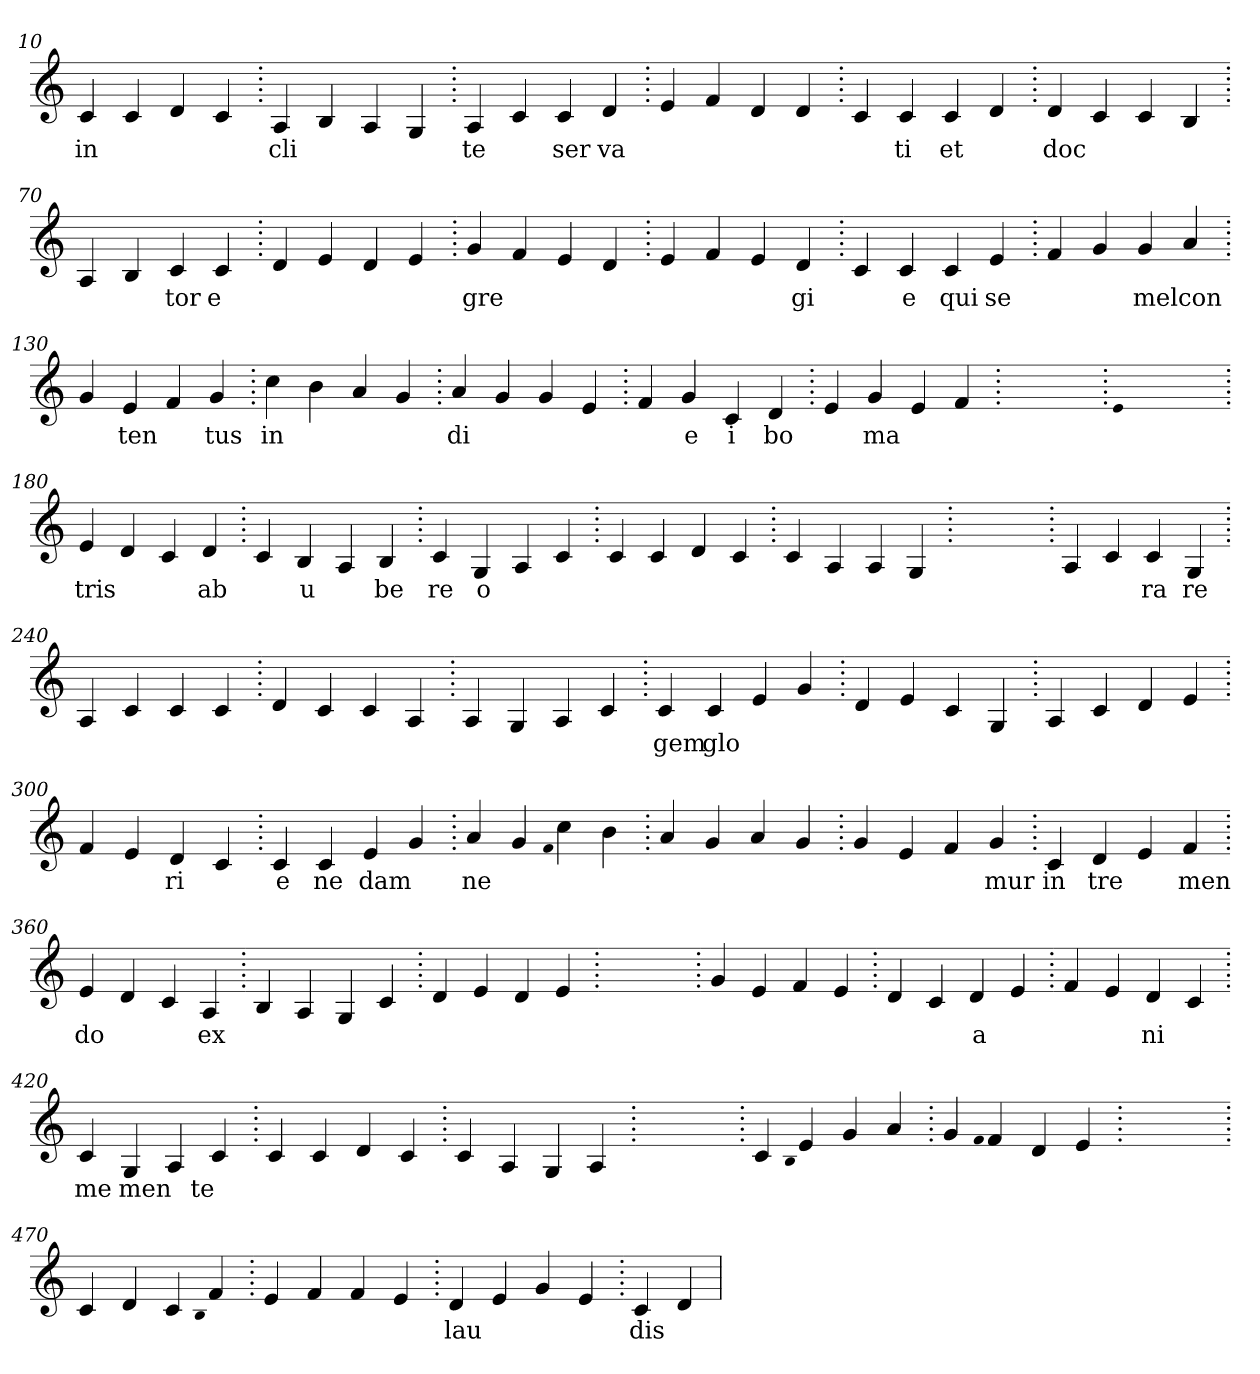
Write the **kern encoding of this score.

**kern	**text
*part1	*part1
*staff1	*staff1
*clefG2	*
=10.	=10.
4c	in
4c	.
4d	.
4c	.
=20.	=20.
4A	cli
4B	.
4A	.
4G	.
=30.	=30.
4A	te
4c	.
4c	ser
4d	va
=40.	=40.
4e	.
4f	.
4d	.
4d	.
=50.	=50.
4c	.
4c	ti
4c	et
4d	.
=60.	=60.
4d	doc
4c	.
4c	.
4B	.
=70.	=70.
4A	.
4B	.
4c	tor
4c	e
=80.	=80.
4d	.
4e	.
4d	.
4e	.
=90.	=90.
4g	gre
4f	.
4e	.
4d	.
=100.	=100.
4e	.
4f	.
4e	.
4d	gi
=110.	=110.
4c	.
4c	e
4c	qui
4e	se
=120.	=120.
4f	.
4g	.
4g	mel
4a	con
=130.	=130.
4g	.
4e	ten
4f	.
4g	tus
=140.	=140.
4cc	in
4b	.
4a	.
4g	.
=150.	=150.
4a	di
4g	.
4g	.
4e	.
=160.	=160.
4f	.
4g	e
4c	i
4d	bo
=170.	=170.
4e	.
4g	ma
4e	.
4f	.
=180.	=180.
1ryy	.
=180.	=180.
qqe	.
1ryy	.
=180.	=180.
4e	tris
4d	.
4c	.
4d	ab
=190.	=190.
4c	.
4B	u
4A	.
4B	be
=200.	=200.
4c	re
4G	o
4A	.
4c	.
=210.	=210.
4c	.
4c	.
4d	.
4c	.
=220.	=220.
4c	.
4A	.
4A	.
4G	.
=230.	=230.
1ryy	.
=230.	=230.
4A	.
4c	.
4c	ra
4G	re
=240.	=240.
4A	.
4c	.
4c	.
4c	.
=250.	=250.
4d	.
4c	.
4c	.
4A	.
=260.	=260.
4A	.
4G	.
4A	.
4c	.
=270.	=270.
4c	gem
4c	glo
4e	.
4g	.
=280.	=280.
4d	.
4e	.
4c	.
4G	.
=290.	=290.
4A	.
4c	.
4d	.
4e	.
=300.	=300.
4f	.
4e	.
4d	ri
4c	.
=310.	=310.
4c	e
4c	ne
4e	dam
4g	.
=320.	=320.
4a	ne
4g	.
qqf	.
4cc	.
4b	.
=330.	=330.
4a	.
4g	.
4a	.
4g	.
=340.	=340.
4g	.
4e	.
4f	.
4g	mur
=350.	=350.
4c	in
4d	tre
4e	.
4f	men
=360.	=360.
4e	do
4d	.
4c	.
4A	ex
=370.	=370.
4B	.
4A	.
4G	.
4c	.
=380.	=380.
4d	.
4e	.
4d	.
4e	.
=390.	=390.
1ryy	.
=390.	=390.
4g	.
4e	.
4f	.
4e	.
=400.	=400.
4d	.
4c	.
4d	a
4e	.
=410.	=410.
4f	.
4e	.
4d	ni
4c	.
=420.	=420.
4c	me
4G	men
4A	.
4c	te
=430.	=430.
4c	.
4c	.
4d	.
4c	.
=440.	=440.
4c	.
4A	.
4G	.
4A	.
=450.	=450.
1ryy	.
=450.	=450.
4c	.
qqB	.
4e	.
4g	.
4a	.
=460.	=460.
4g	.
qqf	.
4f	.
4d	.
4e	.
=470.	=470.
1ryy	.
=470.	=470.
4c	.
4d	.
4c	.
qqB	.
4f	.
=480.	=480.
4e	.
4f	.
4f	.
4e	.
=490.	=490.
4d	lau
4e	.
4g	.
4e	.
=500.	=500.
4c	dis
4d	.
=	=
*-	*-
